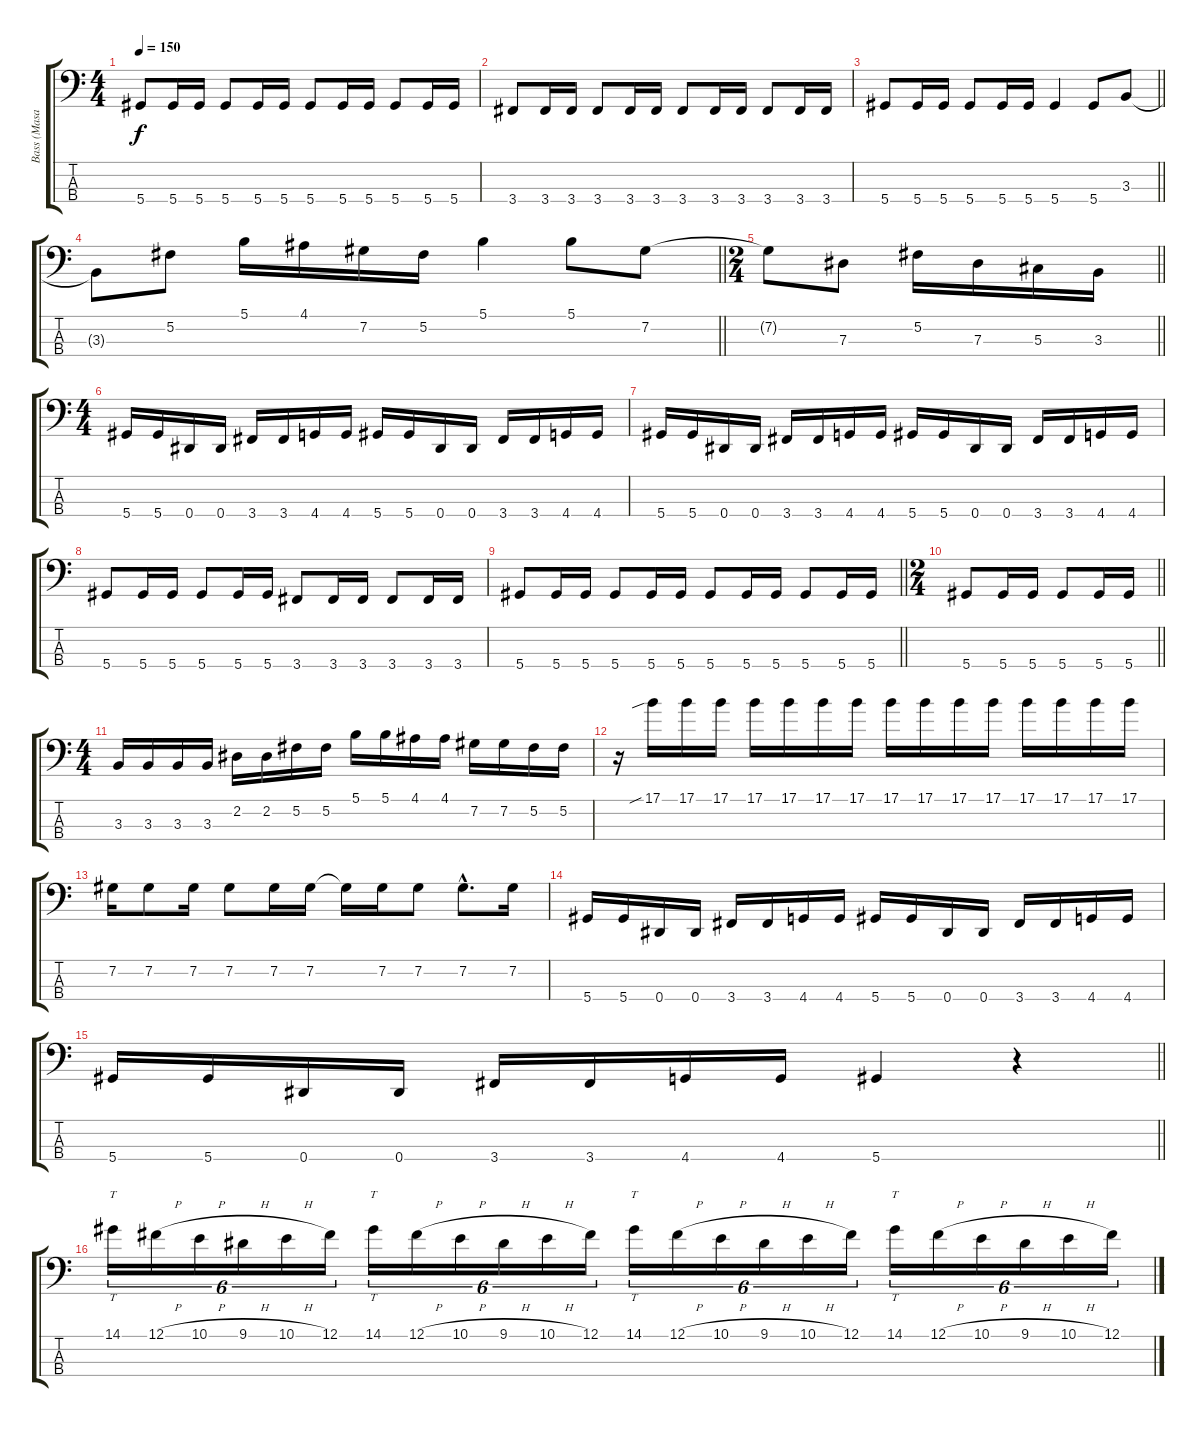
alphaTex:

\track ("Bass (Masaki)" "Bass (Masa") {instrument electricbassfinger}
\staff {score tabs}
\tuning (Gb2 Db2 Ab1 Eb1) {hide}
\ts (4 4)
\tempo 150
\clef f4
\ks c
5.4.8{dy f} 5.4.16 5.4.16 5.4.8 5.4.16 5.4.16 5.4.8 5.4.16 5.4.16 5.4.8 5.4.16 5.4.16 |
3.4.8 3.4.16 3.4.16 3.4.8 3.4.16 3.4.16 3.4.8 3.4.16 3.4.16 3.4.8 3.4.16 3.4.16 |
\barLineRight lightlight
5.4.8 5.4.16 5.4.16 5.4.8 5.4.16 5.4.16 5.4.4 5.4.8 3.3.8 |
\barLineRight lightlight
3.3{t}.8 5.2.8 5.1.16 4.1.16 7.2.16 5.2.16 5.1.4 5.1.8 7.2.8 |
\ts (2 4)
\barLineRight lightlight
7.2{t}.8 7.3.8 5.2.16 7.3.16 5.3.16 3.3.16 |
\ts (4 4)
5.4.16 5.4.16 0.4.16 0.4.16 3.4.16 3.4.16 4.4.16 4.4.16 5.4.16 5.4.16 0.4.16 0.4.16 3.4.16 3.4.16 4.4.16 4.4.16 |
5.4.16 5.4.16 0.4.16 0.4.16 3.4.16 3.4.16 4.4.16 4.4.16 5.4.16 5.4.16 0.4.16 0.4.16 3.4.16 3.4.16 4.4.16 4.4.16 |
5.4.8 5.4.16 5.4.16 5.4.8 5.4.16 5.4.16 3.4.8 3.4.16 3.4.16 3.4.8 3.4.16 3.4.16 |
\barLineRight lightlight
5.4.8 5.4.16 5.4.16 5.4.8 5.4.16 5.4.16 5.4.8 5.4.16 5.4.16 5.4.8 5.4.16 5.4.16 |
\ts (2 4)
\barLineRight lightlight
5.4.8 5.4.16 5.4.16 5.4.8 5.4.16 5.4.16 |
\ts (4 4)
3.3.16 3.3.16 3.3.16 3.3.16 2.2.16 2.2.16 5.2.16 5.2.16 5.1.16 5.1.16 4.1.16 4.1.16 7.2.16 7.2.16 5.2.16 5.2.16 |
r.16 17.1{sib}.16 17.1.16 17.1.16 17.1.16 17.1.16 17.1.16 17.1.16 17.1.16 17.1.16 17.1.16 17.1.16 17.1.16 17.1.16 17.1.16 17.1.16 |
7.2.16 7.2.8 7.2.16 7.2.8 7.2.16 7.2.16 7.2{t}.16 7.2.16 7.2.8 7.2{hac}.8{d} 7.2.16 |
5.4.16 5.4.16 0.4.16 0.4.16 3.4.16 3.4.16 4.4.16 4.4.16 5.4.16 5.4.16 0.4.16 0.4.16 3.4.16 3.4.16 4.4.16 4.4.16 |
\barLineRight lightlight
5.4.16 5.4.16 0.4.16 0.4.16 3.4.16 3.4.16 4.4.16 4.4.16 5.4.4 r.4 |
14.1.16{tt tu (6 4)} 12.1{h}.16{tu (6 4)} 10.1{h}.16{tu (6 4)} 9.1{h}.16{tu (6 4)} 10.1{h}.16{tu (6 4)} 12.1.16{tu (6 4)} 14.1.16{tt tu (6 4)} 12.1{h}.16{tu (6 4)} 10.1{h}.16{tu (6 4)} 9.1{h}.16{tu (6 4)} 10.1{h}.16{tu (6 4)} 12.1.16{tu (6 4)} 14.1.16{tt tu (6 4)} 12.1{h}.16{tu (6 4)} 10.1{h}.16{tu (6 4)} 9.1{h}.16{tu (6 4)} 10.1{h}.16{tu (6 4)} 12.1.16{tu (6 4)} 14.1.16{tt tu (6 4)} 12.1{h}.16{tu (6 4)} 10.1{h}.16{tu (6 4)} 9.1{h}.16{tu (6 4)} 10.1{h}.16{tu (6 4)} 12.1.16{tu (6 4)}
